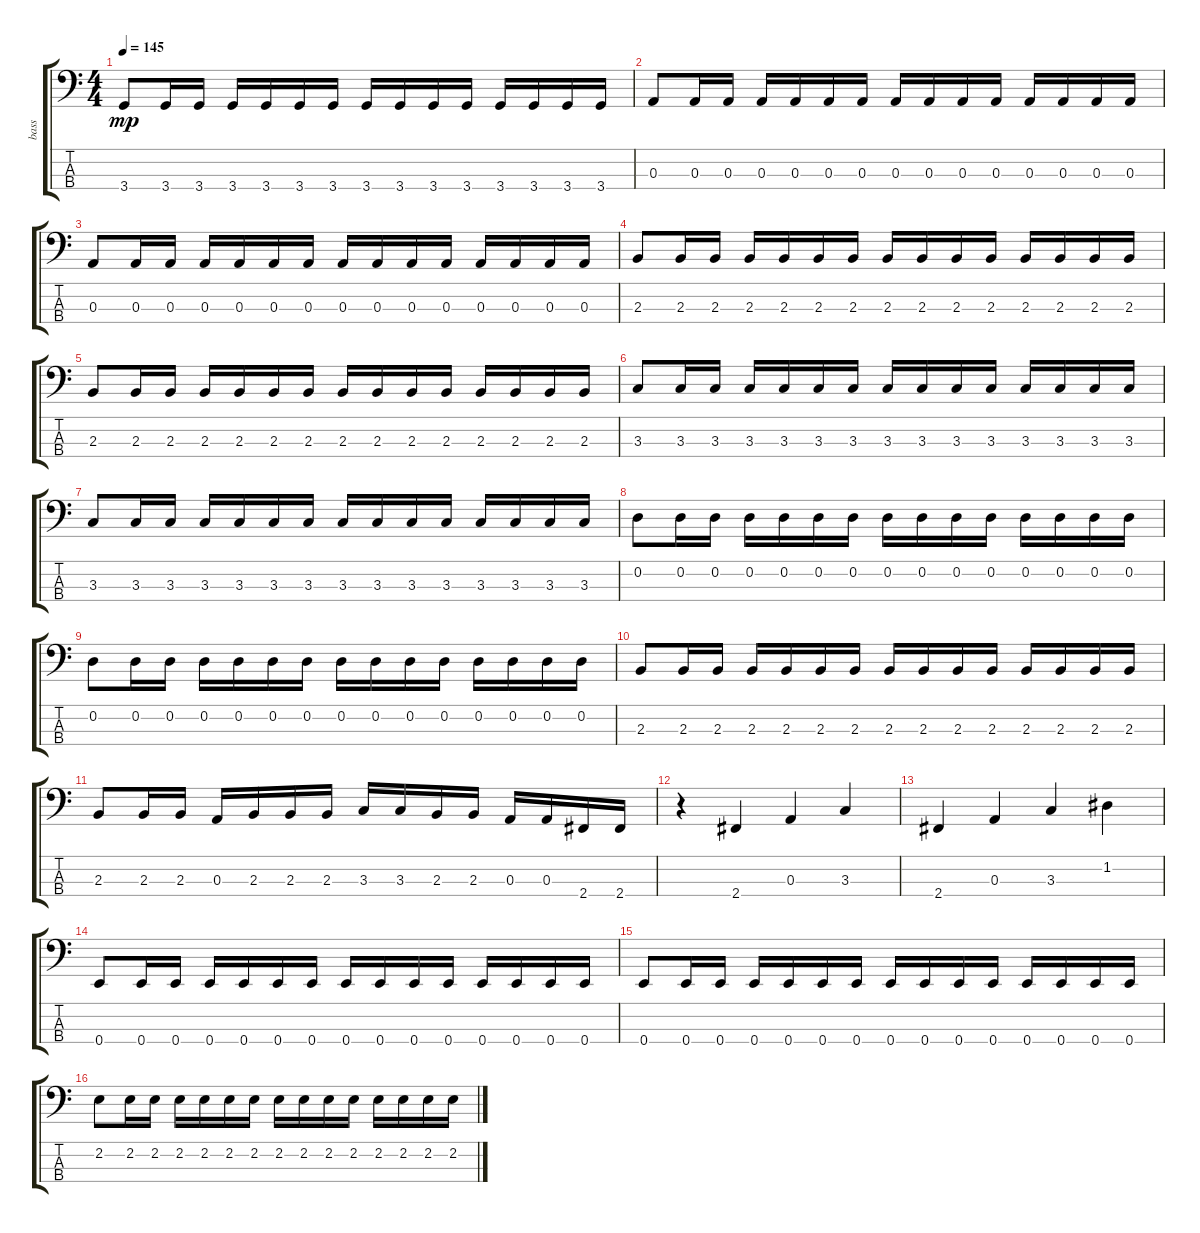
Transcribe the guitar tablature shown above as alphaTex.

\track ("bass" "bass") {instrument electricbassfinger}
\staff {score tabs}
\tuning (G2 D2 A1 E1) {hide}
\ts (4 4)
\tempo 145
\clef f4
\ks c
3.4.8{dy mp} 3.4.16 3.4.16 3.4.16 3.4.16 3.4.16 3.4.16 3.4.16 3.4.16 3.4.16 3.4.16 3.4.16 3.4.16 3.4.16 3.4.16 |
0.3.8 0.3.16 0.3.16 0.3.16 0.3.16 0.3.16 0.3.16 0.3.16 0.3.16 0.3.16 0.3.16 0.3.16 0.3.16 0.3.16 0.3.16 |
0.3.8 0.3.16 0.3.16 0.3.16 0.3.16 0.3.16 0.3.16 0.3.16 0.3.16 0.3.16 0.3.16 0.3.16 0.3.16 0.3.16 0.3.16 |
2.3.8 2.3.16 2.3.16 2.3.16 2.3.16 2.3.16 2.3.16 2.3.16 2.3.16 2.3.16 2.3.16 2.3.16 2.3.16 2.3.16 2.3.16 |
2.3.8 2.3.16 2.3.16 2.3.16 2.3.16 2.3.16 2.3.16 2.3.16 2.3.16 2.3.16 2.3.16 2.3.16 2.3.16 2.3.16 2.3.16 |
3.3.8 3.3.16 3.3.16 3.3.16 3.3.16 3.3.16 3.3.16 3.3.16 3.3.16 3.3.16 3.3.16 3.3.16 3.3.16 3.3.16 3.3.16 |
3.3.8 3.3.16 3.3.16 3.3.16 3.3.16 3.3.16 3.3.16 3.3.16 3.3.16 3.3.16 3.3.16 3.3.16 3.3.16 3.3.16 3.3.16 |
0.2.8 0.2.16 0.2.16 0.2.16 0.2.16 0.2.16 0.2.16 0.2.16 0.2.16 0.2.16 0.2.16 0.2.16 0.2.16 0.2.16 0.2.16 |
0.2.8 0.2.16 0.2.16 0.2.16 0.2.16 0.2.16 0.2.16 0.2.16 0.2.16 0.2.16 0.2.16 0.2.16 0.2.16 0.2.16 0.2.16 |
2.3.8 2.3.16 2.3.16 2.3.16 2.3.16 2.3.16 2.3.16 2.3.16 2.3.16 2.3.16 2.3.16 2.3.16 2.3.16 2.3.16 2.3.16 |
2.3.8 2.3.16 2.3.16 0.3.16 2.3.16 2.3.16 2.3.16 3.3.16 3.3.16 2.3.16 2.3.16 0.3.16 0.3.16 2.4.16 2.4.16 |
r.4 2.4.4 0.3.4 3.3.4 |
2.4.4 0.3.4 3.3.4 1.2.4 |
0.4.8 0.4.16 0.4.16 0.4.16 0.4.16 0.4.16 0.4.16 0.4.16 0.4.16 0.4.16 0.4.16 0.4.16 0.4.16 0.4.16 0.4.16 |
0.4.8 0.4.16 0.4.16 0.4.16 0.4.16 0.4.16 0.4.16 0.4.16 0.4.16 0.4.16 0.4.16 0.4.16 0.4.16 0.4.16 0.4.16 |
2.2.8 2.2.16 2.2.16 2.2.16 2.2.16 2.2.16 2.2.16 2.2.16 2.2.16 2.2.16 2.2.16 2.2.16 2.2.16 2.2.16 2.2.16
